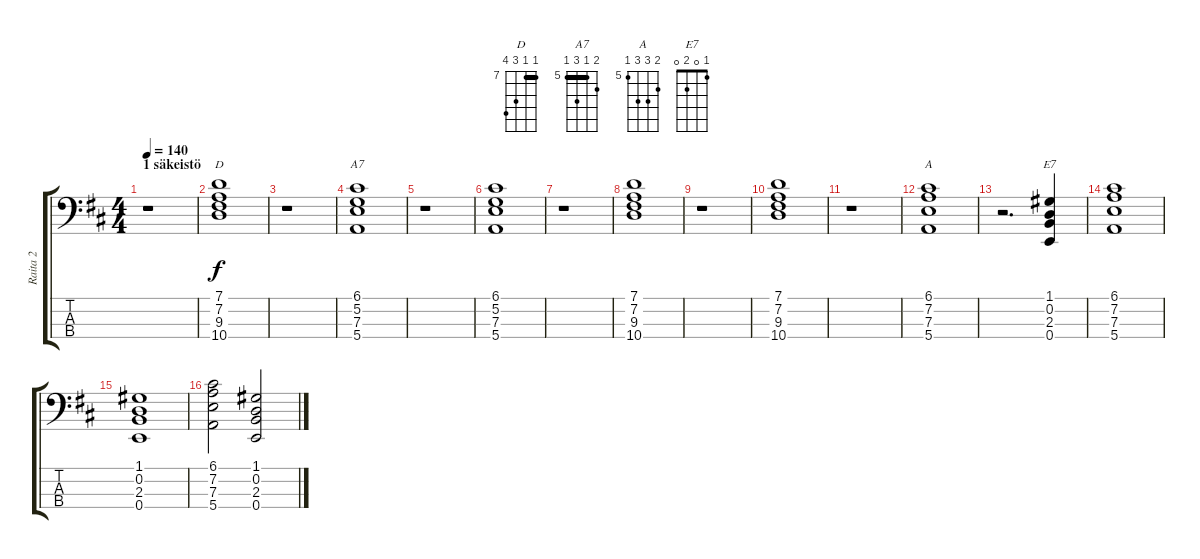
\track ("Raita 2" "Raita 2") {instrument electricbasspick}
\staff {score tabs}
\tuning (G2 D2 A1 E1) {hide}
\chord ("D" 7 7 9 10) {firstfret 7 barre 7}
\chord ("A7" 6 5 7 5) {firstfret 5 barre 5}
\chord ("A" 6 7 7 5) {firstfret 5}
\chord ("E7" 1 0 2 0)
\ts (4 4)
\section ("" "1 säkeistö")
\tempo 140
\clef f4
\ks d
r.1{dy f instrument electricbasspick} |
(7.1 7.2 9.3 10.4).1{ch "D"} |
r.1 |
(6.1 5.2 7.3 5.4).1{ch "A7"} |
r.1 |
(6.1 5.2 7.3 5.4).1 |
r.1 |
(7.1 7.2 9.3 10.4).1 |
r.1 |
(7.1 7.2 9.3 10.4).1 |
r.1 |
(6.1 7.2 7.3 5.4).1{ch "A"} |
r.2{d} (1.1 0.2 2.3 0.4).4{ch "E7"} |
(6.1 7.2 7.3 5.4).1 |
(1.1 0.2 2.3 0.4).1 |
(6.1 7.2 7.3 5.4).2 (1.1 0.2 2.3 0.4).2
